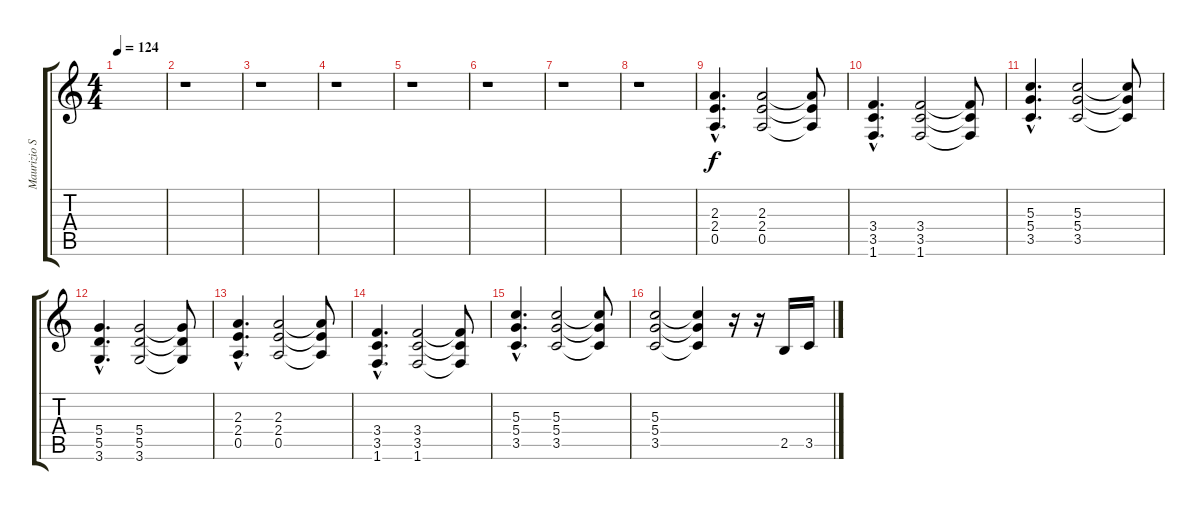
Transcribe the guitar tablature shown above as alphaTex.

\track ("Maurizio Solieri [guitar]" "Maurizio S") {instrument distortionguitar}
\staff {score tabs}
\tuning (E4 B3 G3 D3 A2 E2) {hide}
\ts (4 4)
\tempo 124
\clef g2
\ks c
|
r.1 |
r.1 |
r.1 |
r.1 |
r.1 |
r.1 |
r.1 |
(2.3{hac} 2.4{hac} 0.5{hac}).4{d dy f} (2.3 2.4 0.5).2 (2.3{t} 2.4{t} 0.5{t}).8 |
(3.4{hac} 3.5{hac} 1.6{hac}).4{d} (3.4 3.5 1.6).2 (3.4{t} 3.5{t} 1.6{t}).8 |
(5.3{hac} 5.4{hac} 3.5{hac}).4{d} (5.3 5.4 3.5).2 (5.3{t} 5.4{t} 3.5{t}).8 |
(5.4{hac} 5.5{hac} 3.6{hac}).4{d} (5.4 5.5 3.6).2 (5.4{t} 5.5{t} 3.6{t}).8 |
(2.3{hac} 2.4{hac} 0.5{hac}).4{d} (2.3 2.4 0.5).2 (2.3{t} 2.4{t} 0.5{t}).8 |
(3.4{hac} 3.5{hac} 1.6{hac}).4{d} (3.4 3.5 1.6).2 (3.4{t} 3.5{t} 1.6{t}).8 |
(5.3{hac} 5.4{hac} 3.5{hac}).4{d} (5.3 5.4 3.5).2 (5.3{t} 5.4{t} 3.5{t}).8 |
(5.3 5.4 3.5).2 (5.3{t} 5.4{t} 3.5{t}).4 r.16 r.16 2.5.16{volume 15} 3.5.16
